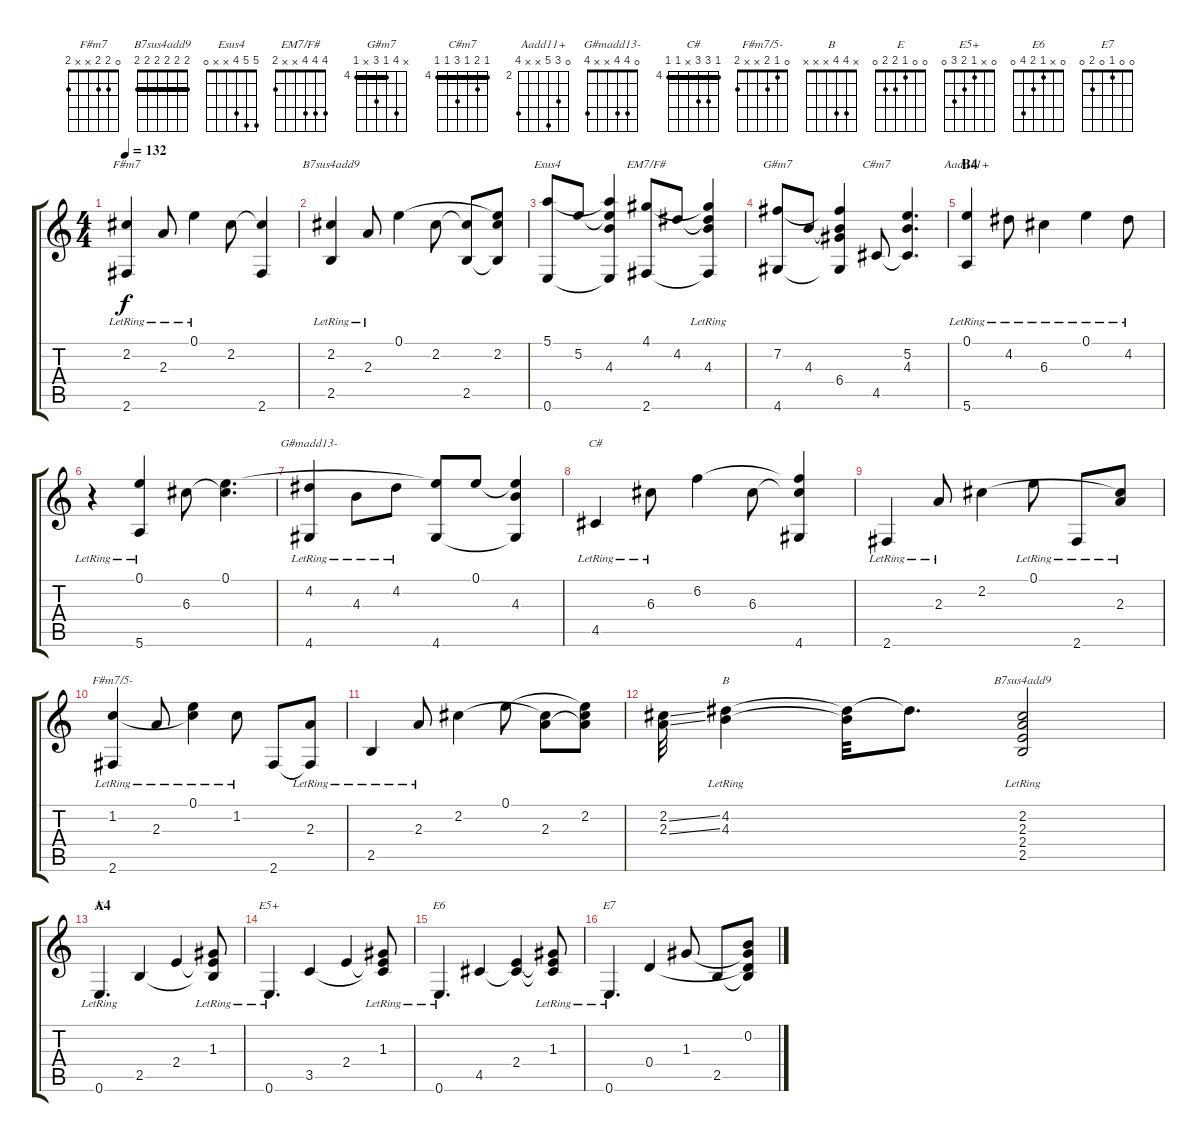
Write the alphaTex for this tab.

\track "" {instrument acousticguitarnylon}
\staff {score tabs}
\tuning (E4 B3 G3 D3 A2 E2) {hide}
\chord ("F#m7" 0 2 2 x x 2)
\chord ("B7sus4add9" 0 2 2 x 2 x)
\chord ("Esus4" 5 5 4 x x 0)
\chord ("EM7/F#" 4 4 4 x x 2)
\chord ("G#m7" x 7 4 6 x 4) {firstfret 4 barre 4}
\chord ("C#m7" 4 5 4 6 4 4) {firstfret 4 barre 4}
\chord ("Aadd11+" 0 4 6 x x 5) {firstfret 2}
\chord ("G#madd13-" 0 4 4 x x 4)
\chord ("C#" 4 6 6 x 4 4) {firstfret 4 barre 4}
\chord ("F#m7/5-" 0 1 2 x x 2)
\chord ("B" x 4 4 x x x)
\chord ("B7sus4add9" 2 2 2 2 2 2) {barre 2}
\chord ("E" 0 0 1 2 2 0)
\chord ("E5+" 0 x 1 2 3 0)
\chord ("E6" 0 x 1 2 4 0)
\chord ("E7" 0 0 1 0 2 0)
\ts (4 4)
\tempo 132
\clef g2
\ks c
(2.2{lr} 2.6{lr}).4{ch "F#m7" dy f} 2.3{lr}.8 0.1{lr}.4 2.2.8 (2.2{t} 2.6).4 |
(2.2{lr} 2.5{lr}).4{ch "B7sus4add9"} 2.3{lr}.8 0.1.4 2.2.8 (2.2{t} 2.5).8 (0.1{t} 2.2 2.5{t}).8 |
(5.1 0.6).8{ch "Esus4"} 5.2.8 (5.1{t} 5.2{t} 4.3 0.6{t}).4 (4.1 2.6).8{ch "EM7/F#"} 4.2.8 (4.1{t} 4.2{t} 4.3{lr} 2.6{t}).4 |
(7.2 4.6).8{ch "G#m7"} 4.3.8 (7.2{t} 4.3{t} 6.4 4.6{t}).4 4.5.8{ch "C#m7"} (5.2 4.3 4.5{t}).4{d} |
\section ("" "B4")
(0.1{lr} 5.6{lr}).4{ch "Aadd11+"} 4.2{lr}.8 6.3{lr}.4 0.1{lr}.4 4.2{lr}.8 |
r.4 (0.1{lr} 5.6{lr}).4 6.3.8 (0.1 6.3{t}).4{d} |
(4.2{lr} 4.6{lr}).4{ch "G#madd13-"} 4.3{lr}.8 4.2{lr}.8 (0.1{t} 4.6).8 0.1.8 (0.1{t} 4.3 4.6{t}).4 |
4.5{lr}.4{ch "C#"} 6.3{lr}.8 6.2.4 6.3.8 (6.2{t} 6.3{t} 4.6).4 |
2.6{lr}.4 2.3{lr}.8 2.2.4 0.1{lr}.8 2.6{lr}.8 (2.2{t} 2.3{lr}).8 |
(1.2 2.6{lr}).4{ch "F#m7/5-"} 2.3{lr}.8 (0.1{lr} 1.2{t}).4 1.2{lr}.8 2.6.8 (2.3{lr} 2.6{t}).8 |
2.5{lr}.4 2.3{lr}.8 2.2.4 0.1.8 (2.2{t} 2.3).8 (0.1{t} 2.2 2.3{t}).8 |
(2.2{ss} 2.3{ss}).32 (4.2{lr} 4.3{lr}).4{ch "B"} (4.2{t} 4.3{t}).32 4.2{t}.8{d} (2.2{lr} 2.3{lr} 2.4{lr} 2.5{lr}).2{ch "B7sus4add9"} |
\section ("" "A4")
0.6{lr}.4{d ch "E"} 2.5.4 2.4.4 (1.3{lr} 2.4{t} 2.5{t}).8 |
0.6{lr}.4{d ch "E5+"} 3.5.4 2.4.4 (1.3{lr} 2.4{t} 3.5{t}).8 |
0.6{lr}.4{d ch "E6"} 4.5.4 (2.4 4.5{t}).4 (1.3{lr} 2.4{t} 4.5{t}).8 |
0.6{lr}.4{d ch "E7"} 0.4.4 1.3.8 2.5.8 (0.2 1.3{t} 0.4{t} 2.5{t}).8
